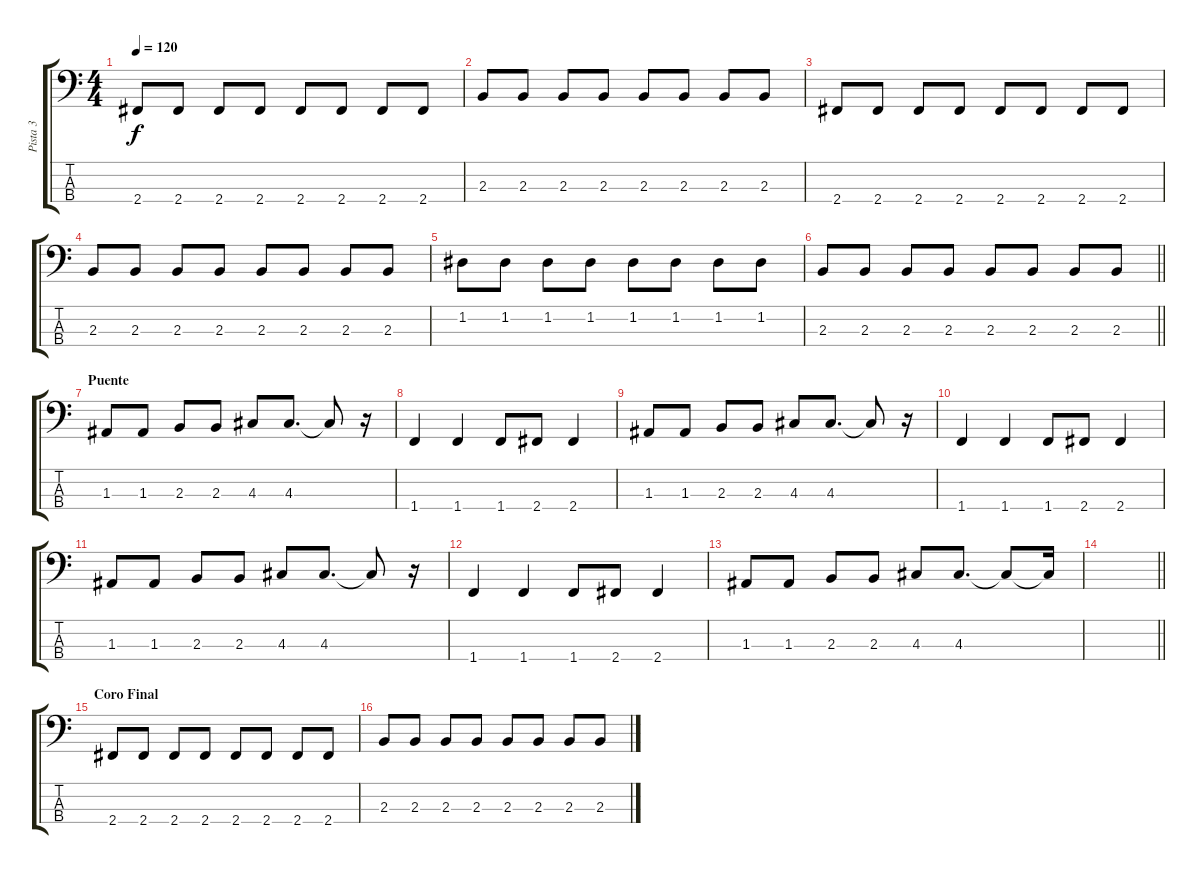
\track ("Pista 3" "Pista 3") {instrument electricbasspick}
\staff {score tabs}
\tuning (G2 D2 A1 E1) {hide}
\ts (4 4)
\tempo 120
\clef f4
\ks c
2.4.8{dy f} 2.4.8 2.4.8 2.4.8 2.4.8 2.4.8 2.4.8 2.4.8 |
2.3.8 2.3.8 2.3.8 2.3.8 2.3.8 2.3.8 2.3.8 2.3.8 |
2.4.8 2.4.8 2.4.8 2.4.8 2.4.8 2.4.8 2.4.8 2.4.8 |
2.3.8 2.3.8 2.3.8 2.3.8 2.3.8 2.3.8 2.3.8 2.3.8 |
1.2.8 1.2.8 1.2.8 1.2.8 1.2.8 1.2.8 1.2.8 1.2.8 |
\barLineRight lightlight
2.3.8 2.3.8 2.3.8 2.3.8 2.3.8 2.3.8 2.3.8 2.3.8 |
\section ("" "Puente")
1.3.8 1.3.8 2.3.8 2.3.8 4.3.8 4.3.8{d} 4.3{t}.8 r.16 |
1.4.4 1.4.4 1.4.8 2.4.8 2.4.4 |
1.3.8 1.3.8 2.3.8 2.3.8 4.3.8 4.3.8{d} 4.3{t}.8 r.16 |
1.4.4 1.4.4 1.4.8 2.4.8 2.4.4 |
1.3.8 1.3.8 2.3.8 2.3.8 4.3.8 4.3.8{d} 4.3{t}.8 r.16 |
1.4.4 1.4.4 1.4.8 2.4.8 2.4.4 |
1.3.8 1.3.8 2.3.8 2.3.8 4.3.8 4.3.8{d} 4.3{t}.8 4.3{t}.16 |
\barLineRight lightlight
|
\section ("" "Coro Final")
2.4.8 2.4.8 2.4.8 2.4.8 2.4.8 2.4.8 2.4.8 2.4.8 |
2.3.8 2.3.8 2.3.8 2.3.8 2.3.8 2.3.8 2.3.8 2.3.8
